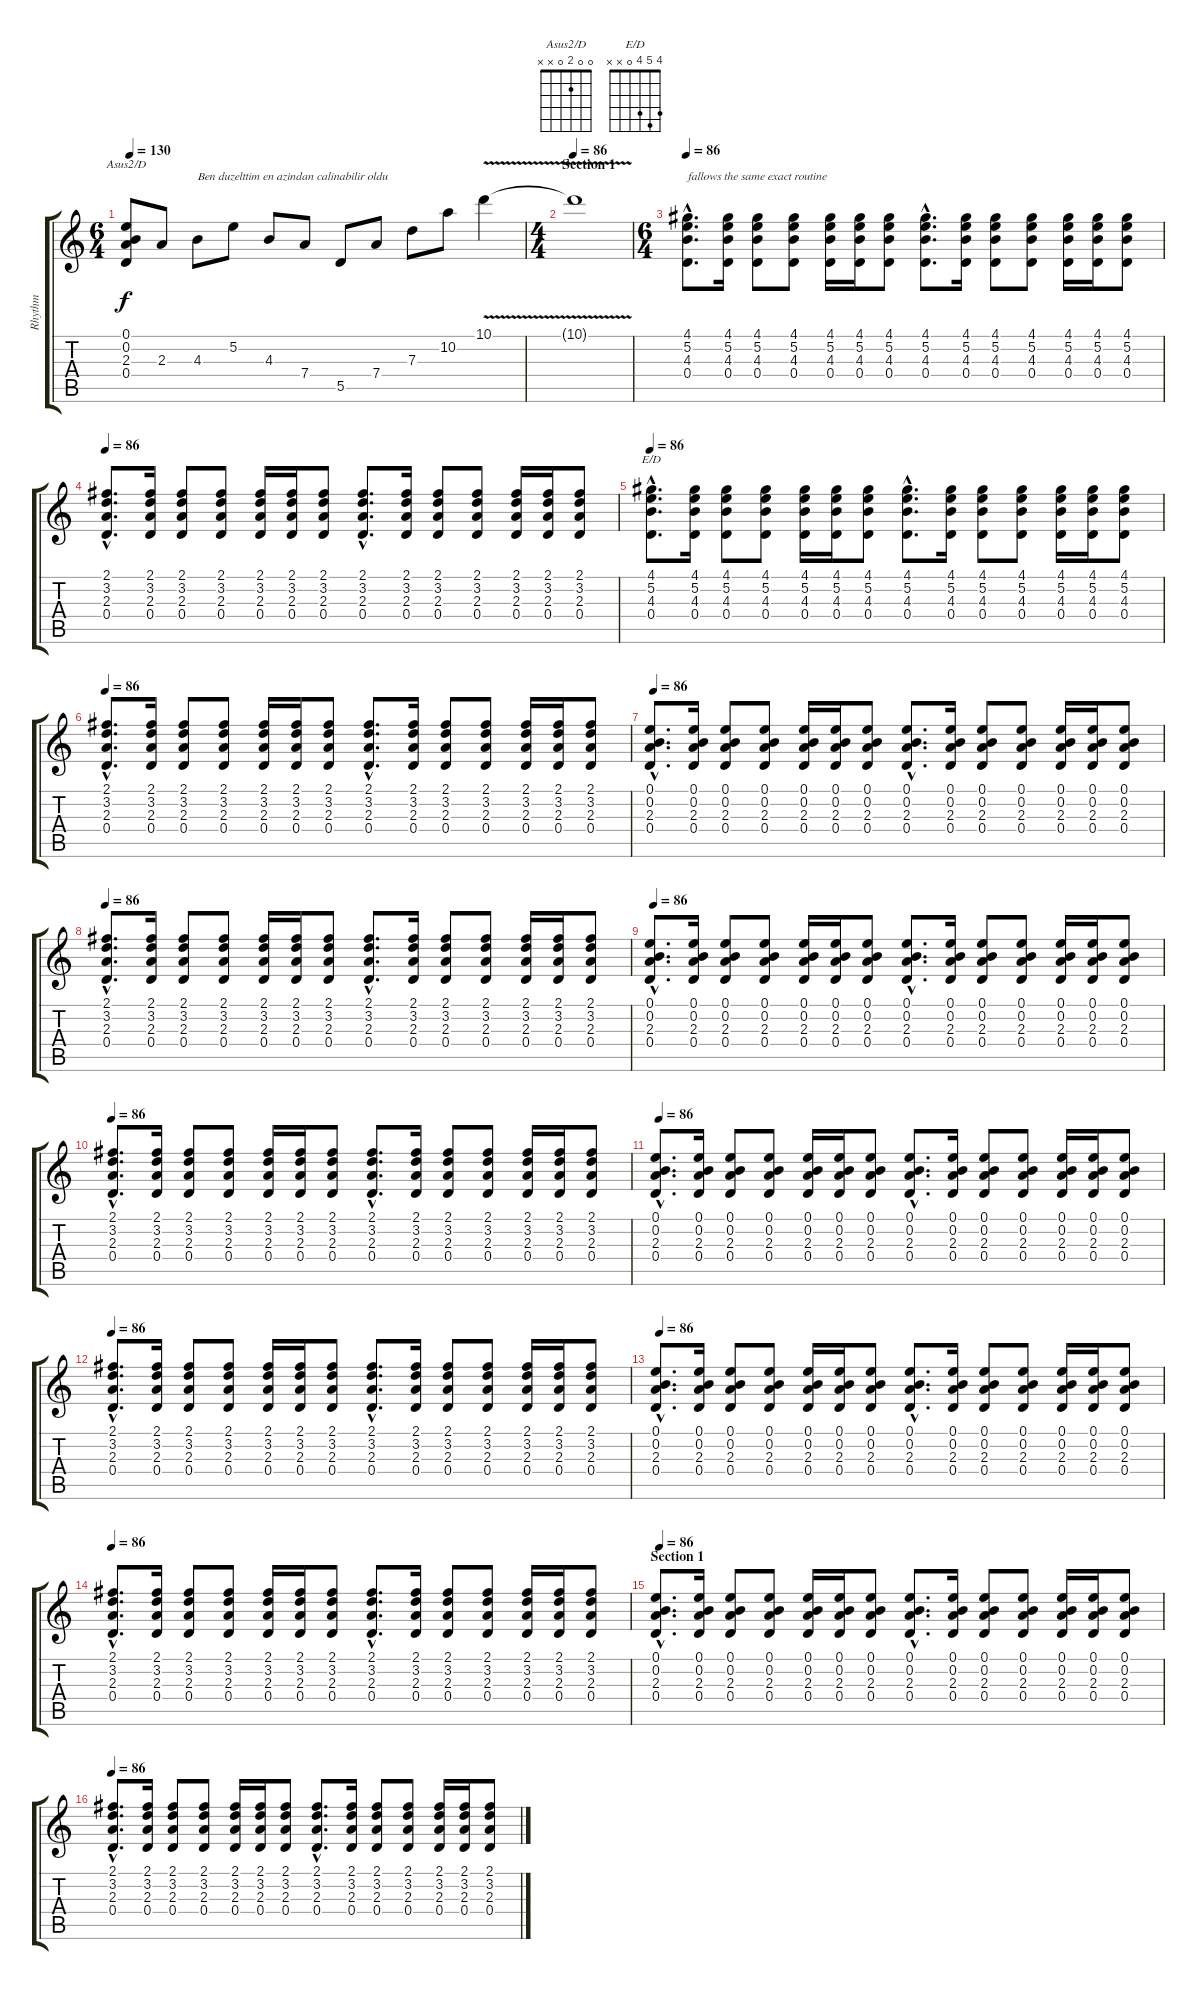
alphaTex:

\track ("Rhythm" "Rhythm") {instrument acousticguitarnylon}
\staff {score tabs}
\tuning (E4 B3 G3 D3 A2 E2) {hide}
\chord ("Asus2/D" 0 0 2 0 x x)
\chord ("E/D" 4 5 4 0 x x)
\ts (6 4)
\tempo 130
\clef g2
\ks c
(0.1 0.2 2.3 0.4).8{ch "Asus2/D" dy f} 2.3.8 4.3.8{txt "Ben duzelttim en azindan calinabilir oldu"} 5.2.8 4.3.8 7.4.8 5.5.8 7.4.8 7.3.8 10.2.8 10.1{v}.4 |
\ts (4 4)
\section ("" "Section 1")
\tempo 86
10.1{t}.1 |
\ts (6 4)
\tempo 86
(4.1{hac} 5.2{hac} 4.3{hac} 0.4{hac}).8{d txt "fallows the same exact routine" volume 8} (4.1 5.2 4.3 0.4).16 (4.1 5.2 4.3 0.4).8 (4.1 5.2 4.3 0.4).8 (4.1 5.2 4.3 0.4).16 (4.1 5.2 4.3 0.4).16 (4.1 5.2 4.3 0.4).8 (4.1{hac} 5.2{hac} 4.3{hac} 0.4{hac}).8{d} (4.1 5.2 4.3 0.4).16 (4.1 5.2 4.3 0.4).8 (4.1 5.2 4.3 0.4).8 (4.1 5.2 4.3 0.4).16 (4.1 5.2 4.3 0.4).16 (4.1 5.2 4.3 0.4).8 |
\tempo 86
(2.1{hac} 3.2{hac} 2.3{hac} 0.4{hac}).8{d} (2.1 3.2 2.3 0.4).16 (2.1 3.2 2.3 0.4).8 (2.1 3.2 2.3 0.4).8 (2.1 3.2 2.3 0.4).16 (2.1 3.2 2.3 0.4).16 (2.1 3.2 2.3 0.4).8 (2.1{hac} 3.2{hac} 2.3{hac} 0.4{hac}).8{d} (2.1 3.2 2.3 0.4).16 (2.1 3.2 2.3 0.4).8 (2.1 3.2 2.3 0.4).8 (2.1 3.2 2.3 0.4).16 (2.1 3.2 2.3 0.4).16 (2.1 3.2 2.3 0.4).8 |
\tempo 86
(4.1{hac} 5.2{hac} 4.3{hac} 0.4{hac}).8{d ch "E/D"} (4.1 5.2 4.3 0.4).16 (4.1 5.2 4.3 0.4).8 (4.1 5.2 4.3 0.4).8 (4.1 5.2 4.3 0.4).16 (4.1 5.2 4.3 0.4).16 (4.1 5.2 4.3 0.4).8 (4.1{hac} 5.2{hac} 4.3{hac} 0.4{hac}).8{d} (4.1 5.2 4.3 0.4).16 (4.1 5.2 4.3 0.4).8 (4.1 5.2 4.3 0.4).8 (4.1 5.2 4.3 0.4).16 (4.1 5.2 4.3 0.4).16 (4.1 5.2 4.3 0.4).8 |
\tempo 86
(2.1{hac} 3.2{hac} 2.3{hac} 0.4{hac}).8{d} (2.1 3.2 2.3 0.4).16 (2.1 3.2 2.3 0.4).8 (2.1 3.2 2.3 0.4).8 (2.1 3.2 2.3 0.4).16 (2.1 3.2 2.3 0.4).16 (2.1 3.2 2.3 0.4).8 (2.1{hac} 3.2{hac} 2.3{hac} 0.4{hac}).8{d} (2.1 3.2 2.3 0.4).16 (2.1 3.2 2.3 0.4).8 (2.1 3.2 2.3 0.4).8 (2.1 3.2 2.3 0.4).16 (2.1 3.2 2.3 0.4).16 (2.1 3.2 2.3 0.4).8 |
\tempo 86
(0.1{hac} 0.2{hac} 2.3{hac} 0.4{hac}).8{d} (0.1 0.2 2.3 0.4).16 (0.1 0.2 2.3 0.4).8 (0.1 0.2 2.3 0.4).8 (0.1 0.2 2.3 0.4).16 (0.1 0.2 2.3 0.4).16 (0.1 0.2 2.3 0.4).8 (0.1{hac} 0.2{hac} 2.3{hac} 0.4{hac}).8{d} (0.1 0.2 2.3 0.4).16 (0.1 0.2 2.3 0.4).8 (0.1 0.2 2.3 0.4).8 (0.1 0.2 2.3 0.4).16 (0.1 0.2 2.3 0.4).16 (0.1 0.2 2.3 0.4).8 |
\tempo 86
(2.1{hac} 3.2{hac} 2.3{hac} 0.4{hac}).8{d} (2.1 3.2 2.3 0.4).16 (2.1 3.2 2.3 0.4).8 (2.1 3.2 2.3 0.4).8 (2.1 3.2 2.3 0.4).16 (2.1 3.2 2.3 0.4).16 (2.1 3.2 2.3 0.4).8 (2.1{hac} 3.2{hac} 2.3{hac} 0.4{hac}).8{d} (2.1 3.2 2.3 0.4).16 (2.1 3.2 2.3 0.4).8 (2.1 3.2 2.3 0.4).8 (2.1 3.2 2.3 0.4).16 (2.1 3.2 2.3 0.4).16 (2.1 3.2 2.3 0.4).8 |
\tempo 86
(0.1{hac} 0.2{hac} 2.3{hac} 0.4{hac}).8{d} (0.1 0.2 2.3 0.4).16 (0.1 0.2 2.3 0.4).8 (0.1 0.2 2.3 0.4).8 (0.1 0.2 2.3 0.4).16 (0.1 0.2 2.3 0.4).16 (0.1 0.2 2.3 0.4).8 (0.1{hac} 0.2{hac} 2.3{hac} 0.4{hac}).8{d} (0.1 0.2 2.3 0.4).16 (0.1 0.2 2.3 0.4).8 (0.1 0.2 2.3 0.4).8 (0.1 0.2 2.3 0.4).16 (0.1 0.2 2.3 0.4).16 (0.1 0.2 2.3 0.4).8 |
\tempo 86
(2.1{hac} 3.2{hac} 2.3{hac} 0.4{hac}).8{d} (2.1 3.2 2.3 0.4).16 (2.1 3.2 2.3 0.4).8 (2.1 3.2 2.3 0.4).8 (2.1 3.2 2.3 0.4).16 (2.1 3.2 2.3 0.4).16 (2.1 3.2 2.3 0.4).8 (2.1{hac} 3.2{hac} 2.3{hac} 0.4{hac}).8{d} (2.1 3.2 2.3 0.4).16 (2.1 3.2 2.3 0.4).8 (2.1 3.2 2.3 0.4).8 (2.1 3.2 2.3 0.4).16 (2.1 3.2 2.3 0.4).16 (2.1 3.2 2.3 0.4).8 |
\tempo 86
(0.1{hac} 0.2{hac} 2.3{hac} 0.4{hac}).8{d} (0.1 0.2 2.3 0.4).16 (0.1 0.2 2.3 0.4).8 (0.1 0.2 2.3 0.4).8 (0.1 0.2 2.3 0.4).16 (0.1 0.2 2.3 0.4).16 (0.1 0.2 2.3 0.4).8 (0.1{hac} 0.2{hac} 2.3{hac} 0.4{hac}).8{d} (0.1 0.2 2.3 0.4).16 (0.1 0.2 2.3 0.4).8 (0.1 0.2 2.3 0.4).8 (0.1 0.2 2.3 0.4).16 (0.1 0.2 2.3 0.4).16 (0.1 0.2 2.3 0.4).8 |
\tempo 86
(2.1{hac} 3.2{hac} 2.3{hac} 0.4{hac}).8{d} (2.1 3.2 2.3 0.4).16 (2.1 3.2 2.3 0.4).8 (2.1 3.2 2.3 0.4).8 (2.1 3.2 2.3 0.4).16 (2.1 3.2 2.3 0.4).16 (2.1 3.2 2.3 0.4).8 (2.1{hac} 3.2{hac} 2.3{hac} 0.4{hac}).8{d} (2.1 3.2 2.3 0.4).16 (2.1 3.2 2.3 0.4).8 (2.1 3.2 2.3 0.4).8 (2.1 3.2 2.3 0.4).16 (2.1 3.2 2.3 0.4).16 (2.1 3.2 2.3 0.4).8 |
\tempo 86
(0.1{hac} 0.2{hac} 2.3{hac} 0.4{hac}).8{d} (0.1 0.2 2.3 0.4).16 (0.1 0.2 2.3 0.4).8 (0.1 0.2 2.3 0.4).8 (0.1 0.2 2.3 0.4).16 (0.1 0.2 2.3 0.4).16 (0.1 0.2 2.3 0.4).8 (0.1{hac} 0.2{hac} 2.3{hac} 0.4{hac}).8{d} (0.1 0.2 2.3 0.4).16 (0.1 0.2 2.3 0.4).8 (0.1 0.2 2.3 0.4).8 (0.1 0.2 2.3 0.4).16 (0.1 0.2 2.3 0.4).16 (0.1 0.2 2.3 0.4).8 |
\tempo 86
(2.1{hac} 3.2{hac} 2.3{hac} 0.4{hac}).8{d} (2.1 3.2 2.3 0.4).16 (2.1 3.2 2.3 0.4).8 (2.1 3.2 2.3 0.4).8 (2.1 3.2 2.3 0.4).16 (2.1 3.2 2.3 0.4).16 (2.1 3.2 2.3 0.4).8 (2.1{hac} 3.2{hac} 2.3{hac} 0.4{hac}).8{d} (2.1 3.2 2.3 0.4).16 (2.1 3.2 2.3 0.4).8 (2.1 3.2 2.3 0.4).8 (2.1 3.2 2.3 0.4).16 (2.1 3.2 2.3 0.4).16 (2.1 3.2 2.3 0.4).8 |
\section ("" "Section 1")
\tempo 86
(0.1{hac} 0.2{hac} 2.3{hac} 0.4{hac}).8{d} (0.1 0.2 2.3 0.4).16 (0.1 0.2 2.3 0.4).8 (0.1 0.2 2.3 0.4).8 (0.1 0.2 2.3 0.4).16 (0.1 0.2 2.3 0.4).16 (0.1 0.2 2.3 0.4).8 (0.1{hac} 0.2{hac} 2.3{hac} 0.4{hac}).8{d} (0.1 0.2 2.3 0.4).16 (0.1 0.2 2.3 0.4).8 (0.1 0.2 2.3 0.4).8 (0.1 0.2 2.3 0.4).16 (0.1 0.2 2.3 0.4).16 (0.1 0.2 2.3 0.4).8 |
\tempo 86
(2.1{hac} 3.2{hac} 2.3{hac} 0.4{hac}).8{d} (2.1 3.2 2.3 0.4).16 (2.1 3.2 2.3 0.4).8 (2.1 3.2 2.3 0.4).8 (2.1 3.2 2.3 0.4).16 (2.1 3.2 2.3 0.4).16 (2.1 3.2 2.3 0.4).8 (2.1{hac} 3.2{hac} 2.3{hac} 0.4{hac}).8{d} (2.1 3.2 2.3 0.4).16 (2.1 3.2 2.3 0.4).8 (2.1 3.2 2.3 0.4).8 (2.1 3.2 2.3 0.4).16 (2.1 3.2 2.3 0.4).16 (2.1 3.2 2.3 0.4).8
